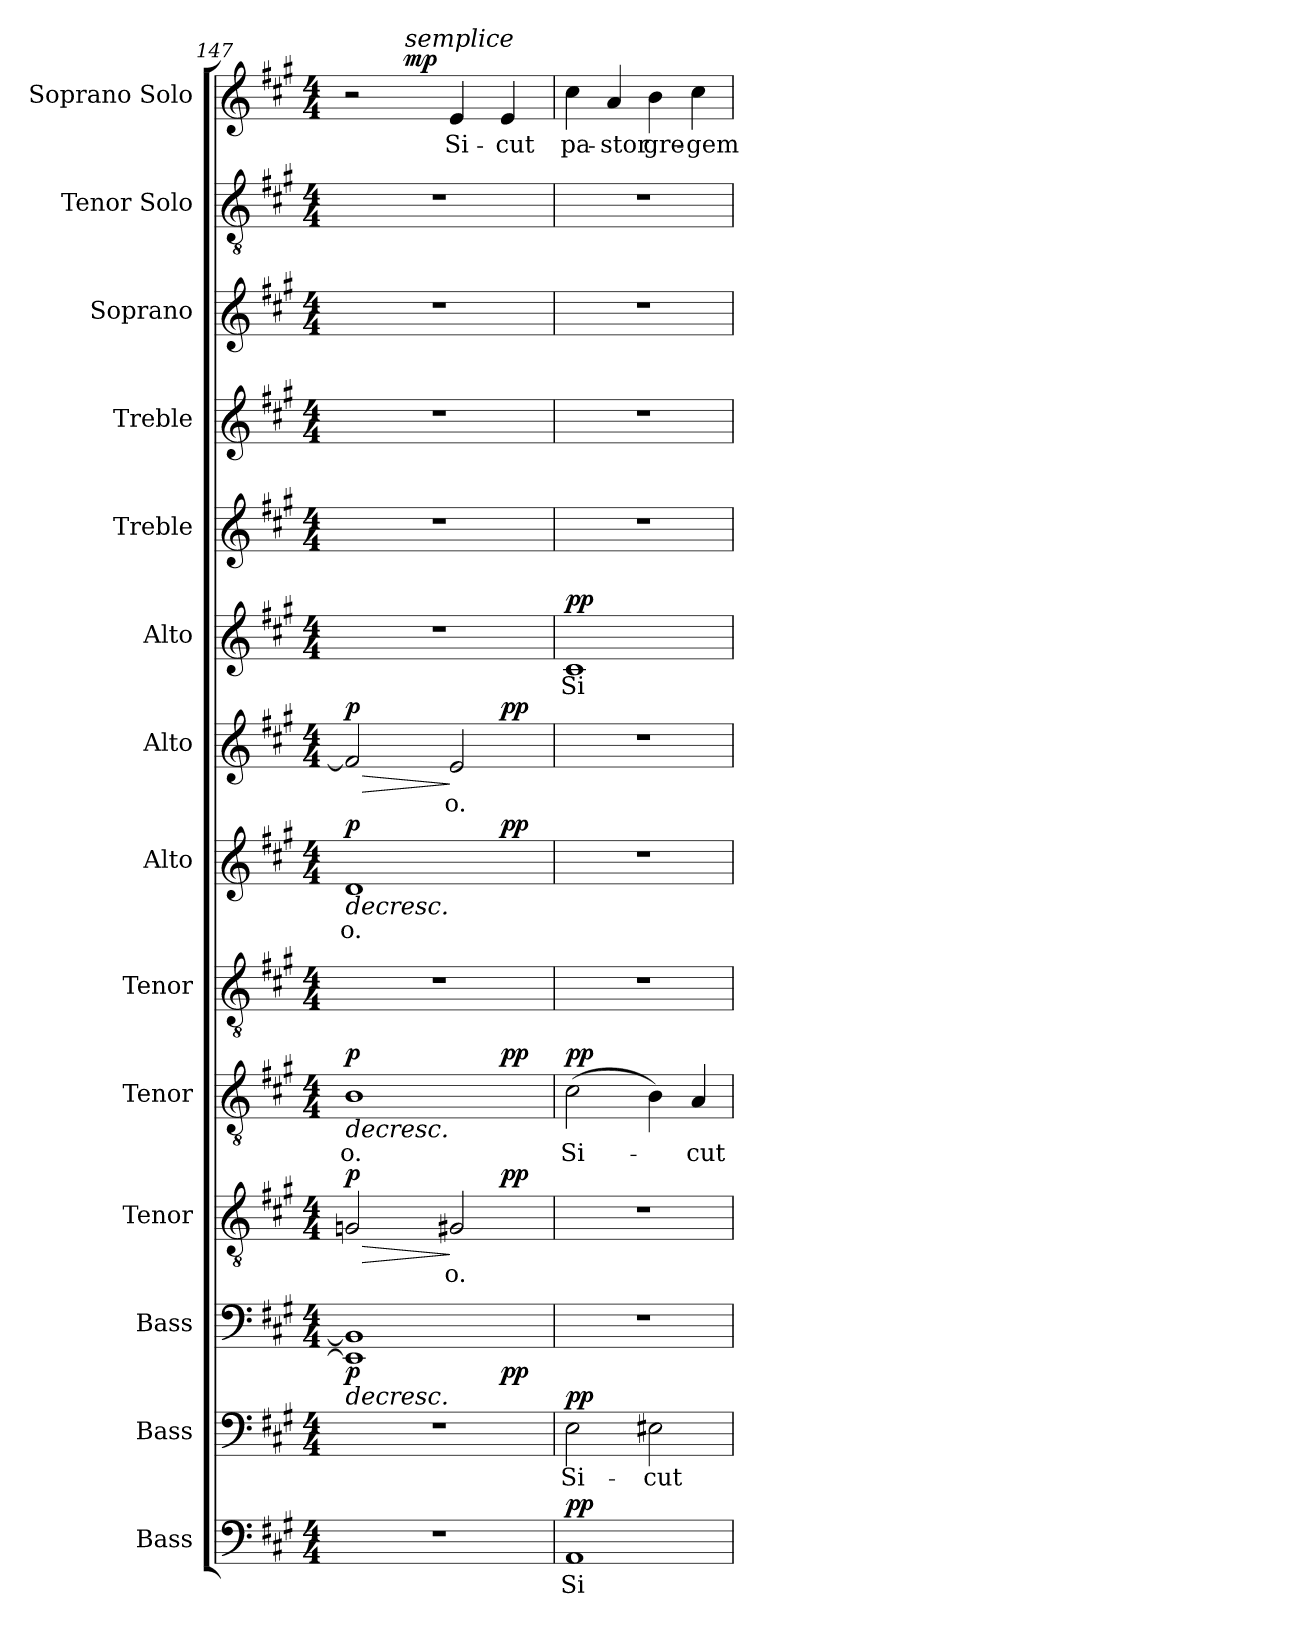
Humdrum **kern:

**kern	**text	**dynam	**kern	**text	**dynam	**kern	**dynam	**kern	**text	**dynam	**kern	**text	**dynam	**kern	**kern	**text	**dynam	**kern	**text	**dynam	**kern	**text	**dynam	**kern	**kern	**kern	**kern	**kern	**text	**dynam
*part14	*part14	*part14	*part13	*part13	*part13	*part12	*part12	*part11	*part11	*part11	*part10	*part10	*part10	*part9	*part8	*part8	*part8	*part7	*part7	*part7	*part6	*part6	*part6	*part5	*part4	*part3	*part2	*part1	*part1	*part1
*staff14	*staff14	*staff14	*staff13	*staff13	*staff13	*staff12	*staff12	*staff11	*staff11	*staff11	*staff10	*staff10	*staff10	*staff9	*staff8	*staff8	*staff8	*staff7	*staff7	*staff7	*staff6	*staff6	*staff6	*staff5	*staff4	*staff3	*staff2	*staff1	*staff1	*staff1
*I"Bass	*	*	*I"Bass	*	*	*I"Bass	*	*I"Tenor	*	*	*I"Tenor	*	*	*I"Tenor	*I"Alto	*	*	*I"Alto	*	*	*I"Alto	*	*	*I"Treble	*I"Treble	*I"Soprano	*I"Tenor Solo	*I"Soprano Solo	*	*
*I'B. 2.	*	*	*I'B. 1.	*	*	*I'B.	*	*I'T. 2.	*	*	*I'T. 1.	*	*	*I'T.	*I'A. 2.	*	*	*I'A. 1.	*	*	*I'A.	*	*	*	*	*I'S.	*I'T.  Solo	*I'S.  Solo	*	*
*clefF4	*	*	*clefF4	*	*	*clefF4	*	*clefGv2	*	*	*clefGv2	*	*	*clefGv2	*clefG2	*	*	*clefG2	*	*	*clefG2	*	*	*clefG2	*clefG2	*clefG2	*clefGv2	*clefG2	*	*
*	*	*	*	*	*	*	*	*ITrd7c12	*	*	*ITrd7c12	*	*	*ITrd7c12	*	*	*	*	*	*	*	*	*	*	*	*	*ITrd7c12	*	*	*
*k[f#c#g#]	*	*	*k[f#c#g#]	*	*	*k[f#c#g#]	*	*k[f#c#g#]	*	*	*k[f#c#g#]	*	*	*k[f#c#g#]	*k[f#c#g#]	*	*	*k[f#c#g#]	*	*	*k[f#c#g#]	*	*	*k[f#c#g#]	*k[f#c#g#]	*k[f#c#g#]	*k[f#c#g#]	*k[f#c#g#]	*	*
*f#:	*	*	*f#:	*	*	*f#:	*	*f#:	*	*	*f#:	*	*	*f#:	*f#:	*	*	*f#:	*	*	*f#:	*	*	*f#:	*f#:	*f#:	*f#:	*f#:	*	*
*M4/4	*	*	*M4/4	*	*	*M4/4	*	*M4/4	*	*	*M4/4	*	*	*M4/4	*M4/4	*	*	*M4/4	*	*	*M4/4	*	*	*M4/4	*M4/4	*M4/4	*M4/4	*M4/4	*	*
=147	=147	=147	=147	=147	=147	=147	=147	=147	=147	=147	=147	=147	=147	=147	=147	=147	=147	=147	=147	=147	=147	=147	=147	=147	=147	=147	=147	=147	=147	=147
!	!	!	!	!	!	!	!LO:HP:b	!	!	!LO:HP:b	!	!	!	!	!	!	!	!	!	!	!	!	!	!	!	!	!	!	!	!
*	*	*	*	*	*	*^	*	*	*	*	*	*	*	*	*	*	*	*	*	*	*	*	*	*	*	*	*	*	*	*
!	!	!	!	!	!	!	!	!	!	!	!	!	!LO:LY:b:color=#000000	!LO:HP:b	!	!	!	!	!	!	!	!	!	!	!	!	!	!	!	!	!
!	!	!	!	!	!	!	!	!	!	!	!	!	!	!	!	!	!LO:LY:b:color=#000000	!LO:HP:b	!	!	!LO:HP:b	!	!	!	!	!	!	!	!	!	!
*	*	*	*	*	*	*	*^	*	*^	*	*	*^	*	*	*	*^	*	*	*^	*	*	*	*	*	*	*	*	*	*^	*	*
1r	.	.	1r	.	.	1BBi]	1EEi]	2.ryy	> p	2GGni/	2.ryy	.	> p	1BBi	2.ryy	-o.	> p	1r	1di	2.ryy	-o.	> p	2f#i/]	2.ryy	.	> p	1r	.	.	1r	1r	1r	1r	2r	8ryy	.	.
.	.	.	.	.	.	.	.	.	.	.	.	.	.	.	.	.	.	.	.	.	.	.	.	.	.	.	.	.	.	.	.	.	.	.	16ryy	.	.
.	.	.	.	.	.	.	.	.	.	.	.	.	.	.	.	.	.	.	.	.	.	.	.	.	.	.	.	.	.	.	.	.	.	.	64ryy	.	.
.	.	.	.	.	.	.	.	.	.	.	.	.	.	.	.	.	.	.	.	.	.	.	.	.	.	.	.	.	.	.	.	.	.	.	128ryy	.	.
.	.	.	.	.	.	.	.	.	.	.	.	.	.	.	.	.	.	.	.	.	.	.	.	.	.	.	.	.	.	.	.	.	.	.	512ryy	.	.
!	!	!	!	!	!	!	!	!	!	!	!	!	!	!	!	!	!	!	!	!	!	!	!	!	!	!	!	!	!	!	!	!	!	!	!LO:TX:a:i:t=semplice	!	!
.	.	.	.	.	.	.	.	.	.	.	.	.	.	.	.	.	.	.	.	.	.	.	.	.	.	.	.	.	.	.	.	.	.	.	2ryy	.	mp
!	!	!	!	!	!	!	!	!	!	!	!	!LO:LY:b:color=#000000	!	!	!	!	!	!	!	!	!	!	!	!	!	!	!	!	!	!	!	!	!	!	!	!	!
!	!	!	!	!	!	!	!	!	!	!	!	!	!	!	!	!	!	!	!	!	!	!	!	!	!LO:LY:b:color=#000000	!	!	!	!	!	!	!	!	!	!	!	!
!	!	!	!	!	!	!	!	!	!	!	!	!	!	!	!	!	!	!	!	!	!	!	!	!	!	!	!	!	!	!	!	!	!	!	!	!LO:LY:b:color=#000000	!
.	.	.	.	.	.	.	.	.	.	2GG#Xi/	.	-o.	]	.	.	.	.	.	.	.	.	.	2ei/	.	-o.	]	.	.	.	.	.	.	.	4ei/	.	Si-	.
.	.	.	.	.	.	.	.	.	.	.	.	.	.	.	.	.	.	.	.	.	.	.	.	.	.	.	.	.	.	.	.	.	.	.	4ryy	.	.
!	!	!	!	!	!	!	!	!	!	!	!	!	!	!	!	!	!	!	!	!	!	!	!	!	!	!	!	!	!	!	!	!	!	!	!	!LO:LY:b:color=#000000	!
.	.	.	.	.	.	.	.	4ryy	pp	.	4ryy	.	pp	.	4ryy	.	pp	.	.	4ryy	.	pp	.	4ryy	.	pp	.	.	.	.	.	.	.	4ei/	.	-cut	.
.	.	.	.	.	.	.	.	.	.	.	.	.	.	.	.	.	.	.	.	.	.	.	.	.	.	.	.	.	.	.	.	.	.	.	32ryy	.	.
.	.	.	.	.	.	.	.	.	.	.	.	.	.	.	.	.	.	.	.	.	.	.	.	.	.	.	.	.	.	.	.	.	.	.	256.ryy	.	.
.	.	.	.	.	.	.	.	.	]	.	.	.	.	.	.	.	]	.	.	.	.	]	.	.	.	.	.	.	.	.	.	.	.	.	.	.	.
*	*	*	*	*	*	*v	*v	*v	*	*	*	*	*	*v	*v	*	*	*	*v	*v	*	*	*v	*v	*	*	*	*	*	*	*	*	*	*v	*v	*	*
*	*	*	*	*	*	*	*	*v	*v	*	*	*	*	*	*	*	*	*	*	*	*	*	*	*	*	*	*	*	*	*	*
!!LO:PB:g=z
=148	=148	=148	=148	=148	=148	=148	=148	=148	=148	=148	=148	=148	=148	=148	=148	=148	=148	=148	=148	=148	=148	=148	=148	=148	=148	=148	=148	=148	=148	=148
*	*	*	*	*	*	*^	*	*^	*	*	*^	*	*	*	*^	*	*	*^	*	*	*	*	*	*	*	*	*	*^	*	*
*	*	*	*	*	*	*	*^	*	*	*	*	*	*	*	*	*	*	*	*	*	*	*	*	*	*	*	*	*	*	*	*	*	*	*	*	*
!	!LO:LY:b:color=#000000	!	!	!	!	!	!	!	!	!	!	!	!	!	!	!	!	!	!	!	!	!	!	!	!	!	!	!	!	!	!	!	!	!	!	!	!
*	*	*	*	*	*	*v	*v	*v	*	*	*	*	*	*v	*v	*	*	*	*v	*v	*	*	*v	*v	*	*	*	*	*	*	*	*	*	*v	*v	*	*
*	*	*	*	*	*	*	*	*v	*v	*	*	*	*	*	*	*	*	*	*	*	*	*	*	*	*	*	*	*	*	*	*
*	*	*	*	*	*	*^	*	*^	*	*	*^	*	*	*	*^	*	*	*^	*	*	*	*	*	*	*	*	*	*^	*	*
*	*	*	*	*	*	*	*^	*	*	*	*	*	*	*	*	*	*	*	*	*	*	*	*	*	*	*	*	*	*	*	*	*	*	*	*	*
!	!	!	!	!LO:LY:b:color=#000000	!	!	!	!	!	!	!	!	!	!	!	!	!	!	!	!	!	!	!	!	!	!	!	!	!	!	!	!	!	!	!	!	!
*	*	*	*	*	*	*v	*v	*v	*	*	*	*	*	*v	*v	*	*	*	*v	*v	*	*	*v	*v	*	*	*	*	*	*	*	*	*	*v	*v	*	*
*	*	*	*	*	*	*	*	*v	*v	*	*	*	*	*	*	*	*	*	*	*	*	*	*	*	*	*	*	*	*	*	*
*	*	*	*	*	*	*^	*	*^	*	*	*^	*	*	*	*^	*	*	*^	*	*	*	*	*	*	*	*	*	*^	*	*
*	*	*	*	*	*	*	*^	*	*	*	*	*	*	*	*	*	*	*	*	*	*	*	*	*	*	*	*	*	*	*	*	*	*	*	*	*
!	!	!	!	!	!	!	!	!	!	!	!	!	!	!	!	!LO:LY:b:color=#000000	!	!	!	!	!	!	!	!	!	!	!	!	!	!	!	!	!	!	!	!	!
*	*	*	*	*	*	*v	*v	*v	*	*	*	*	*	*v	*v	*	*	*	*v	*v	*	*	*v	*v	*	*	*	*	*	*	*	*	*	*v	*v	*	*
*	*	*	*	*	*	*	*	*v	*v	*	*	*	*	*	*	*	*	*	*	*	*	*	*	*	*	*	*	*	*	*	*
*	*	*	*	*	*	*^	*	*^	*	*	*^	*	*	*	*^	*	*	*^	*	*	*	*	*	*	*	*	*	*^	*	*
*	*	*	*	*	*	*	*^	*	*	*	*	*	*	*	*	*	*	*	*	*	*	*	*	*	*	*	*	*	*	*	*	*	*	*	*	*
!	!	!	!	!	!	!	!	!	!	!	!	!	!	!	!	!	!	!	!	!	!	!	!	!	!	!	!	!LO:LY:b:color=#000000	!	!	!	!	!	!	!	!	!
*	*	*	*	*	*	*v	*v	*v	*	*	*	*	*	*v	*v	*	*	*	*v	*v	*	*	*v	*v	*	*	*	*	*	*	*	*	*	*v	*v	*	*
*	*	*	*	*	*	*	*	*v	*v	*	*	*	*	*	*	*	*	*	*	*	*	*	*	*	*	*	*	*	*	*	*
*	*	*	*	*	*	*	*	*	*	*	*	*	*	*	*	*	*	*	*	*	*	*	*	*	*	*	*	*MM80	*	*
*	*	*	*	*	*	*^	*	*^	*	*	*^	*	*	*	*^	*	*	*^	*	*	*	*	*	*	*	*	*	*^	*	*
*	*	*	*	*	*	*	*^	*	*	*	*	*	*	*	*	*	*	*	*	*	*	*	*	*	*	*	*	*	*	*	*	*	*	*	*	*
!	!	!	!	!	!	!	!	!	!	!	!	!	!	!	!	!	!	!	!	!	!	!	!	!	!	!	!	!	!	!	!	!	!	!	!	!LO:LY:b:color=#000000	!
*	*	*	*	*	*	*v	*v	*v	*	*	*	*	*	*v	*v	*	*	*	*v	*v	*	*	*v	*v	*	*	*	*	*	*	*	*	*	*v	*v	*	*
*	*	*	*	*	*	*	*	*v	*v	*	*	*	*	*	*	*	*	*	*	*	*	*	*	*	*	*	*	*	*	*	*
1AAi	Si-	pp	2Ei\	Si-	pp	1r	.	1r	.	.	(2C#i\	Si-	pp	1r	1r	.	.	1r	.	.	1c#i	Si-	pp	1r	1r	1r	1r	4cc#i\	pa-	.
!	!	!	!	!	!	!	!	!	!	!	!	!	!	!	!	!	!	!	!	!	!	!	!	!	!	!	!	!	!LO:LY:b:color=#000000	!
.	.	.	.	.	.	.	.	.	.	.	.	.	.	.	.	.	.	.	.	.	.	.	.	.	.	.	.	4ai/	-stor	.
!	!	!	!	!LO:LY:b:color=#000000	!	!	!	!	!	!	!	!	!	!	!	!	!	!	!	!	!	!	!	!	!	!	!	!	!	!
!	!	!	!	!	!	!	!	!	!	!	!	!	!	!	!	!	!	!	!	!	!	!	!	!	!	!	!	!	!LO:LY:b:color=#000000	!
.	.	.	2E#Xi\	-cut	.	.	.	.	.	.	4BBi\)	.	.	.	.	.	.	.	.	.	.	.	.	.	.	.	.	4bi\	gre-	.
!	!	!	!	!	!	!	!	!	!	!	!	!LO:LY:b:color=#000000	!	!	!	!	!	!	!	!	!	!	!	!	!	!	!	!	!	!
!	!	!	!	!	!	!	!	!	!	!	!	!	!	!	!	!	!	!	!	!	!	!	!	!	!	!	!	!	!LO:LY:b:color=#000000	!
.	.	.	.	.	.	.	.	.	.	.	4AAi/	-cut	.	.	.	.	.	.	.	.	.	.	.	.	.	.	.	4cc#i\	-gem	.
=	=	=	=	=	=	=	=	=	=	=	=	=	=	=	=	=	=	=	=	=	=	=	=	=	=	=	=	=	=	=
*-	*-	*-	*-	*-	*-	*-	*-	*-	*-	*-	*-	*-	*-	*-	*-	*-	*-	*-	*-	*-	*-	*-	*-	*-	*-	*-	*-	*-	*-	*-
